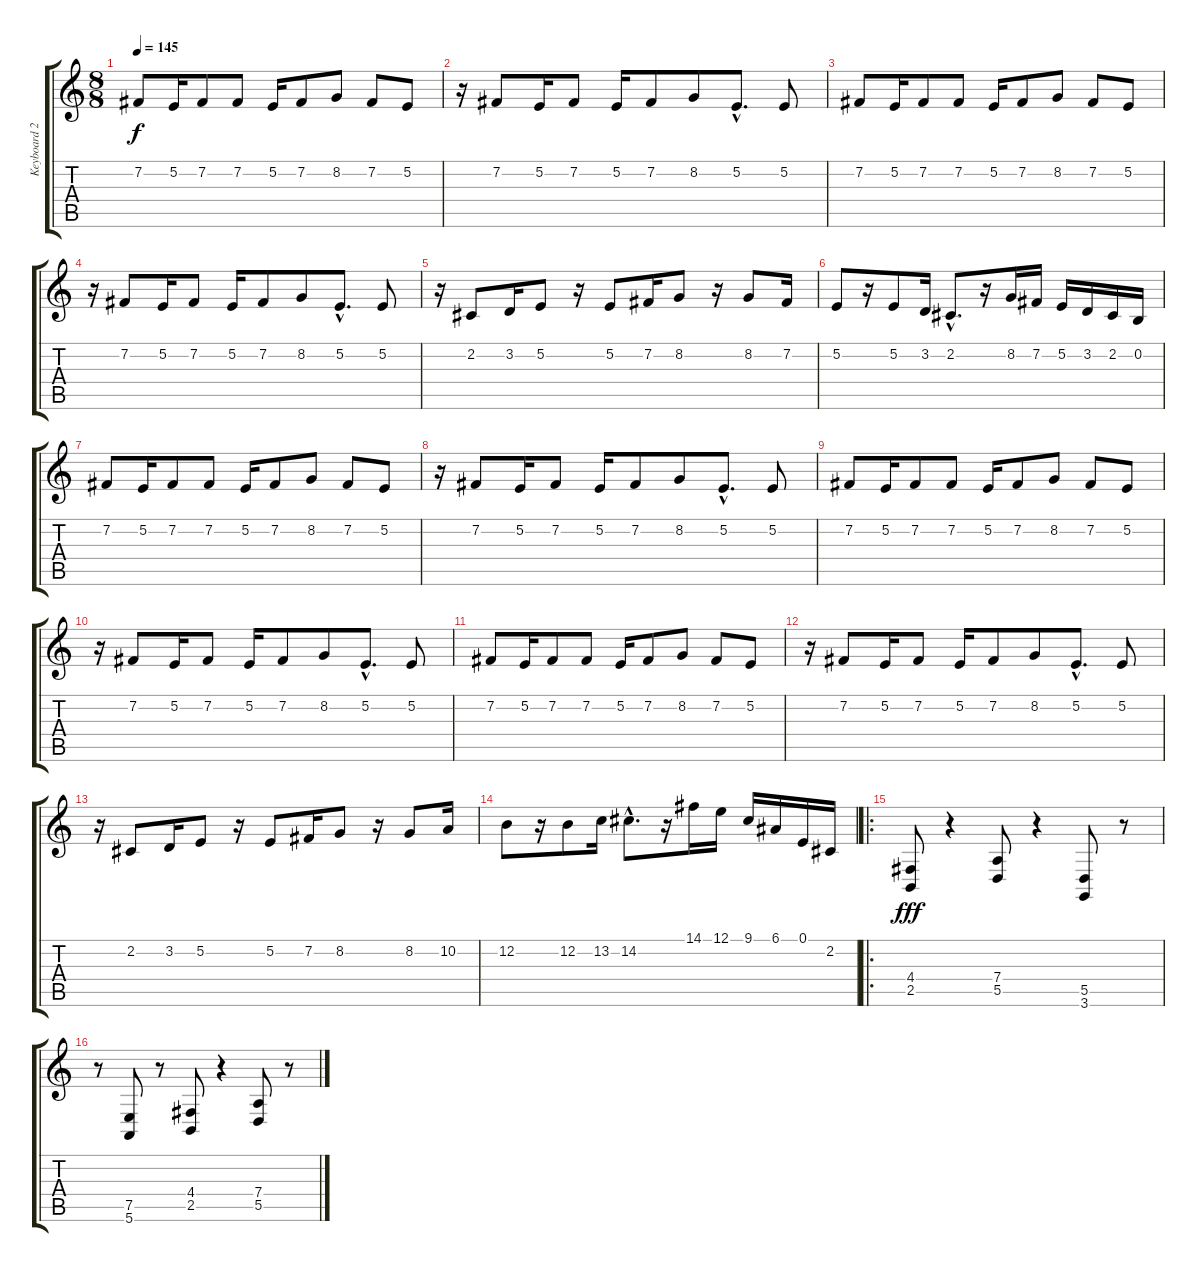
\track ("Keyboard 2" "Keyboard 2") {instrument electricgrandpiano}
\staff {score tabs}
\tuning (E4 B3 G3 D3 A2 E2) {hide}
\ts (8 8)
\tempo 145
\clef g2
\ks c
7.2.8{dy f} 5.2.16 7.2.8 7.2.8 5.2.16 7.2.8 8.2.8 7.2.8 5.2.8 |
r.16 7.2.8 5.2.16 7.2.8 5.2.16 7.2.8 8.2.8 5.2{hac}.8{d} 5.2.8 |
7.2.8 5.2.16 7.2.8 7.2.8 5.2.16 7.2.8 8.2.8 7.2.8 5.2.8 |
r.16 7.2.8 5.2.16 7.2.8 5.2.16 7.2.8 8.2.8 5.2{hac}.8{d} 5.2.8 |
r.16 2.2.8 3.2.16 5.2.8 r.16 5.2.8 7.2.16 8.2.8 r.16 8.2.8 7.2.16 |
5.2.8 r.16 5.2.8 3.2.16 2.2{hac}.8{d} r.16 8.2.16 7.2.16 5.2.16 3.2.16 2.2.16 0.2.16 |
7.2.8 5.2.16 7.2.8 7.2.8 5.2.16 7.2.8 8.2.8 7.2.8 5.2.8 |
r.16 7.2.8 5.2.16 7.2.8 5.2.16 7.2.8 8.2.8 5.2{hac}.8{d} 5.2.8 |
7.2.8 5.2.16 7.2.8 7.2.8 5.2.16 7.2.8 8.2.8 7.2.8 5.2.8 |
r.16 7.2.8 5.2.16 7.2.8 5.2.16 7.2.8 8.2.8 5.2{hac}.8{d} 5.2.8 |
7.2.8 5.2.16 7.2.8 7.2.8 5.2.16 7.2.8 8.2.8 7.2.8 5.2.8 |
r.16 7.2.8 5.2.16 7.2.8 5.2.16 7.2.8 8.2.8 5.2{hac}.8{d} 5.2.8 |
r.16 2.2.8 3.2.16 5.2.8 r.16 5.2.8 7.2.16 8.2.8 r.16 8.2.8 10.2.16 |
12.2.8 r.16 12.2.8 13.2.16 14.2{hac}.8{d} r.16 14.1.16 12.1.16 9.1.16 6.1.16 0.1.16 2.2.16 |
\ro
(4.4 2.5).8{dy fff} r.4 (7.4 5.5).8 r.4 (5.5 3.6).8 r.8 |
r.8 (7.5 5.6).8 r.8 (4.4 2.5).8 r.4 (7.4 5.5).8 r.8
